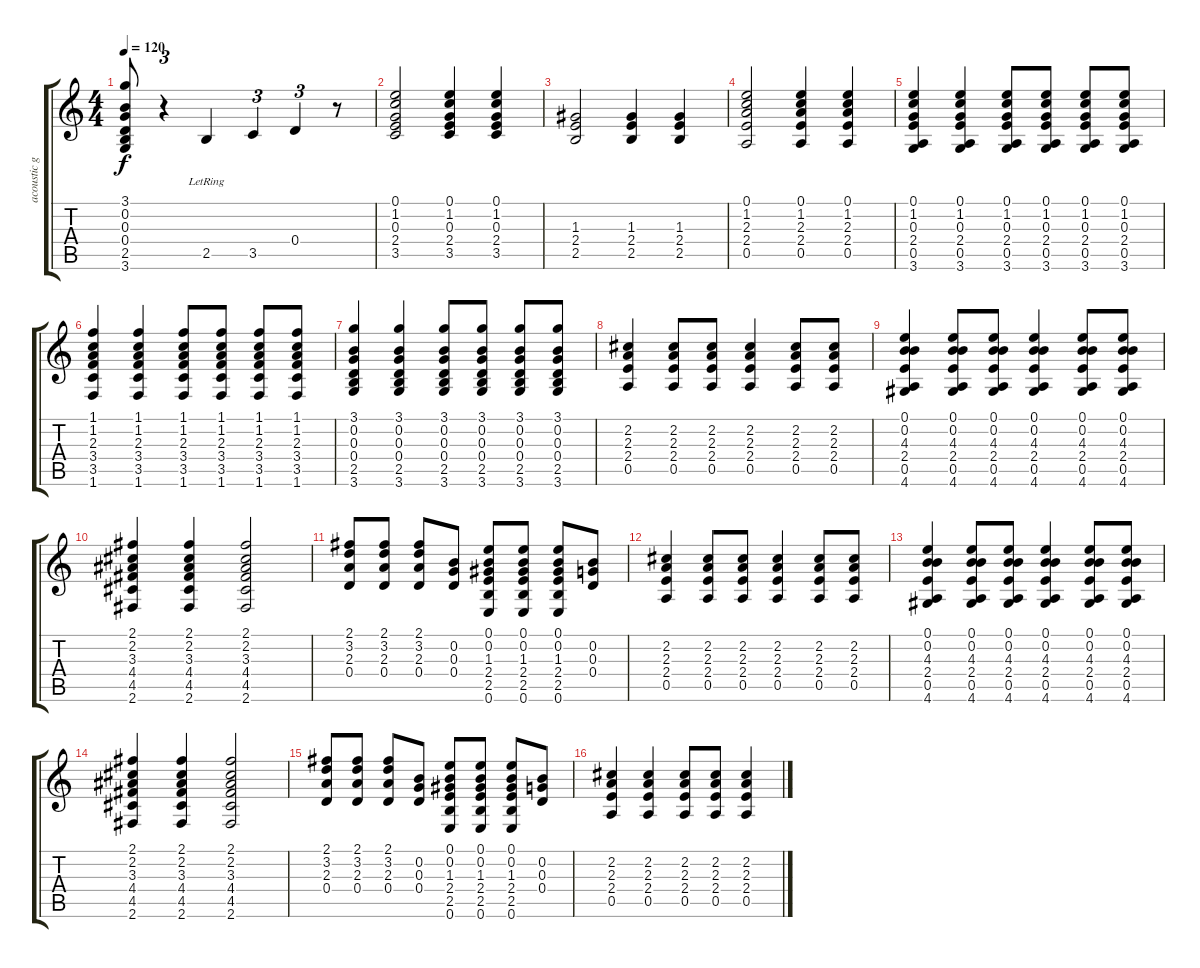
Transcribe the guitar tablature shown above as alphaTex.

\track ("acoustic guit" "acoustic g") {instrument electricguitarclean}
\staff {score tabs}
\tuning (E4 B3 G3 D3 A2 E2) {hide}
\ts (4 4)
\tempo 120
\clef g2
\ks c
(3.1{t} 0.2{t} 0.3{t} 0.4{t} 2.5{t} 3.6{t}).8{dy f} r.4{tu (3 2)} 2.5{lr}.4 3.5.4{tu (3 2)} 0.4.4{tu (3 2)} r.8 |
(0.1 1.2 0.3 2.4 3.5).2 (0.1 1.2 0.3 2.4 3.5).4 (0.1 1.2 0.3 2.4 3.5).4 |
(1.3 2.4 2.5).2 (1.3 2.4 2.5).4 (1.3 2.4 2.5).4 |
(0.1 1.2 2.3 2.4 0.5).2 (0.1 1.2 2.3 2.4 0.5).4 (0.1 1.2 2.3 2.4 0.5).4 |
(0.1 1.2 0.3 2.4 0.5 3.6).4 (0.1 1.2 0.3 2.4 0.5 3.6).4 (0.1 1.2 0.3 2.4 0.5 3.6).8 (0.1 1.2 0.3 2.4 0.5 3.6).8 (0.1 1.2 0.3 2.4 0.5 3.6).8 (0.1 1.2 0.3 2.4 0.5 3.6).8 |
(1.1 1.2 2.3 3.4 3.5 1.6).4 (1.1 1.2 2.3 3.4 3.5 1.6).4 (1.1 1.2 2.3 3.4 3.5 1.6).8 (1.1 1.2 2.3 3.4 3.5 1.6).8 (1.1 1.2 2.3 3.4 3.5 1.6).8 (1.1 1.2 2.3 3.4 3.5 1.6).8 |
(3.1 0.2 0.3 0.4 2.5 3.6).4 (3.1 0.2 0.3 0.4 2.5 3.6).4 (3.1 0.2 0.3 0.4 2.5 3.6).8 (3.1 0.2 0.3 0.4 2.5 3.6).8 (3.1 0.2 0.3 0.4 2.5 3.6).8 (3.1 0.2 0.3 0.4 2.5 3.6).8 |
(2.2 2.3 2.4 0.5).4 (2.2 2.3 2.4 0.5).8 (2.2 2.3 2.4 0.5).8 (2.2 2.3 2.4 0.5).4 (2.2 2.3 2.4 0.5).8 (2.2 2.3 2.4 0.5).8 |
(0.1 0.2 4.3 2.4 0.5 4.6).4 (0.1 0.2 4.3 2.4 0.5 4.6).8 (0.1 0.2 4.3 2.4 0.5 4.6).8 (0.1 0.2 4.3 2.4 0.5 4.6).4 (0.1 0.2 4.3 2.4 0.5 4.6).8 (0.1 0.2 4.3 2.4 0.5 4.6).8 |
(2.1 2.2 3.3 4.4 4.5 2.6).4 (2.1 2.2 3.3 4.4 4.5 2.6).4 (2.1 2.2 3.3 4.4 4.5 2.6).2 |
(2.1 3.2 2.3 0.4).8 (2.1 3.2 2.3 0.4).8 (2.1 3.2 2.3 0.4).8 (0.2 0.3 0.4).8 (0.1 0.2 1.3 2.4 2.5 0.6).8 (0.1 0.2 1.3 2.4 2.5 0.6).8 (0.1 0.2 1.3 2.4 2.5 0.6).8 (0.2 0.3 0.4).8 |
(2.2 2.3 2.4 0.5).4 (2.2 2.3 2.4 0.5).8 (2.2 2.3 2.4 0.5).8 (2.2 2.3 2.4 0.5).4 (2.2 2.3 2.4 0.5).8 (2.2 2.3 2.4 0.5).8 |
(0.1 0.2 4.3 2.4 0.5 4.6).4 (0.1 0.2 4.3 2.4 0.5 4.6).8 (0.1 0.2 4.3 2.4 0.5 4.6).8 (0.1 0.2 4.3 2.4 0.5 4.6).4 (0.1 0.2 4.3 2.4 0.5 4.6).8 (0.1 0.2 4.3 2.4 0.5 4.6).8 |
(2.1 2.2 3.3 4.4 4.5 2.6).4 (2.1 2.2 3.3 4.4 4.5 2.6).4 (2.1 2.2 3.3 4.4 4.5 2.6).2 |
(2.1 3.2 2.3 0.4).8 (2.1 3.2 2.3 0.4).8 (2.1 3.2 2.3 0.4).8 (0.2 0.3 0.4).8 (0.1 0.2 1.3 2.4 2.5 0.6).8 (0.1 0.2 1.3 2.4 2.5 0.6).8 (0.1 0.2 1.3 2.4 2.5 0.6).8 (0.2 0.3 0.4).8 |
(2.2 2.3 2.4 0.5).4 (2.2 2.3 2.4 0.5).4 (2.2 2.3 2.4 0.5).8 (2.2 2.3 2.4 0.5).8 (2.2 2.3 2.4 0.5).4
